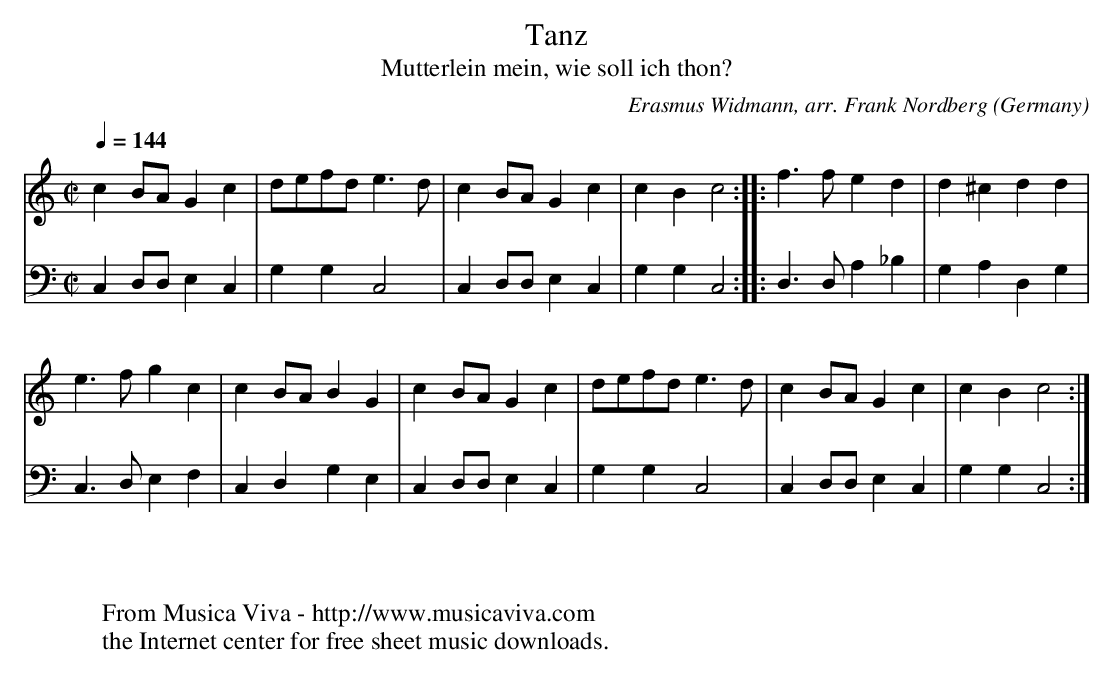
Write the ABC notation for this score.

X:1
T:Tanz
T:Mutterlein mein, wie soll ich thon?
C:Erasmus Widmann, arr. Frank Nordberg
O:Germany
V:1 Program 1 72 %Traverso (Piccolo)
V:2 Program 1 43 bass %Bass viol (Contrabass)
M:C|
L:1/4
Q:1/4=144
K:C
V:1
cB/A/Gc|d/e/f/d/e>d|cB/A/Gc|cBc2::f>fed|d^cdd|
V:2
C,D,/D,/E,C,|G,G,C,2|C,D,/D,/E,C,|G,G,C,2::D,>D,A,_B,|G,A,D,G,|
V:1
e>fgc|cB/A/BG|cB/A/Gc|d/e/f/d/e>d|cB/A/Gc|cBc2:|
V:2
C,>D,E,F,|C,D,G,E,|C,D,/D,/E,C,|G,G,C,2|C,D,/D,/E,C,|G,G,C,2:|
W:
W:
W:  From Musica Viva - http://www.musicaviva.com
W:  the Internet center for free sheet music downloads.
